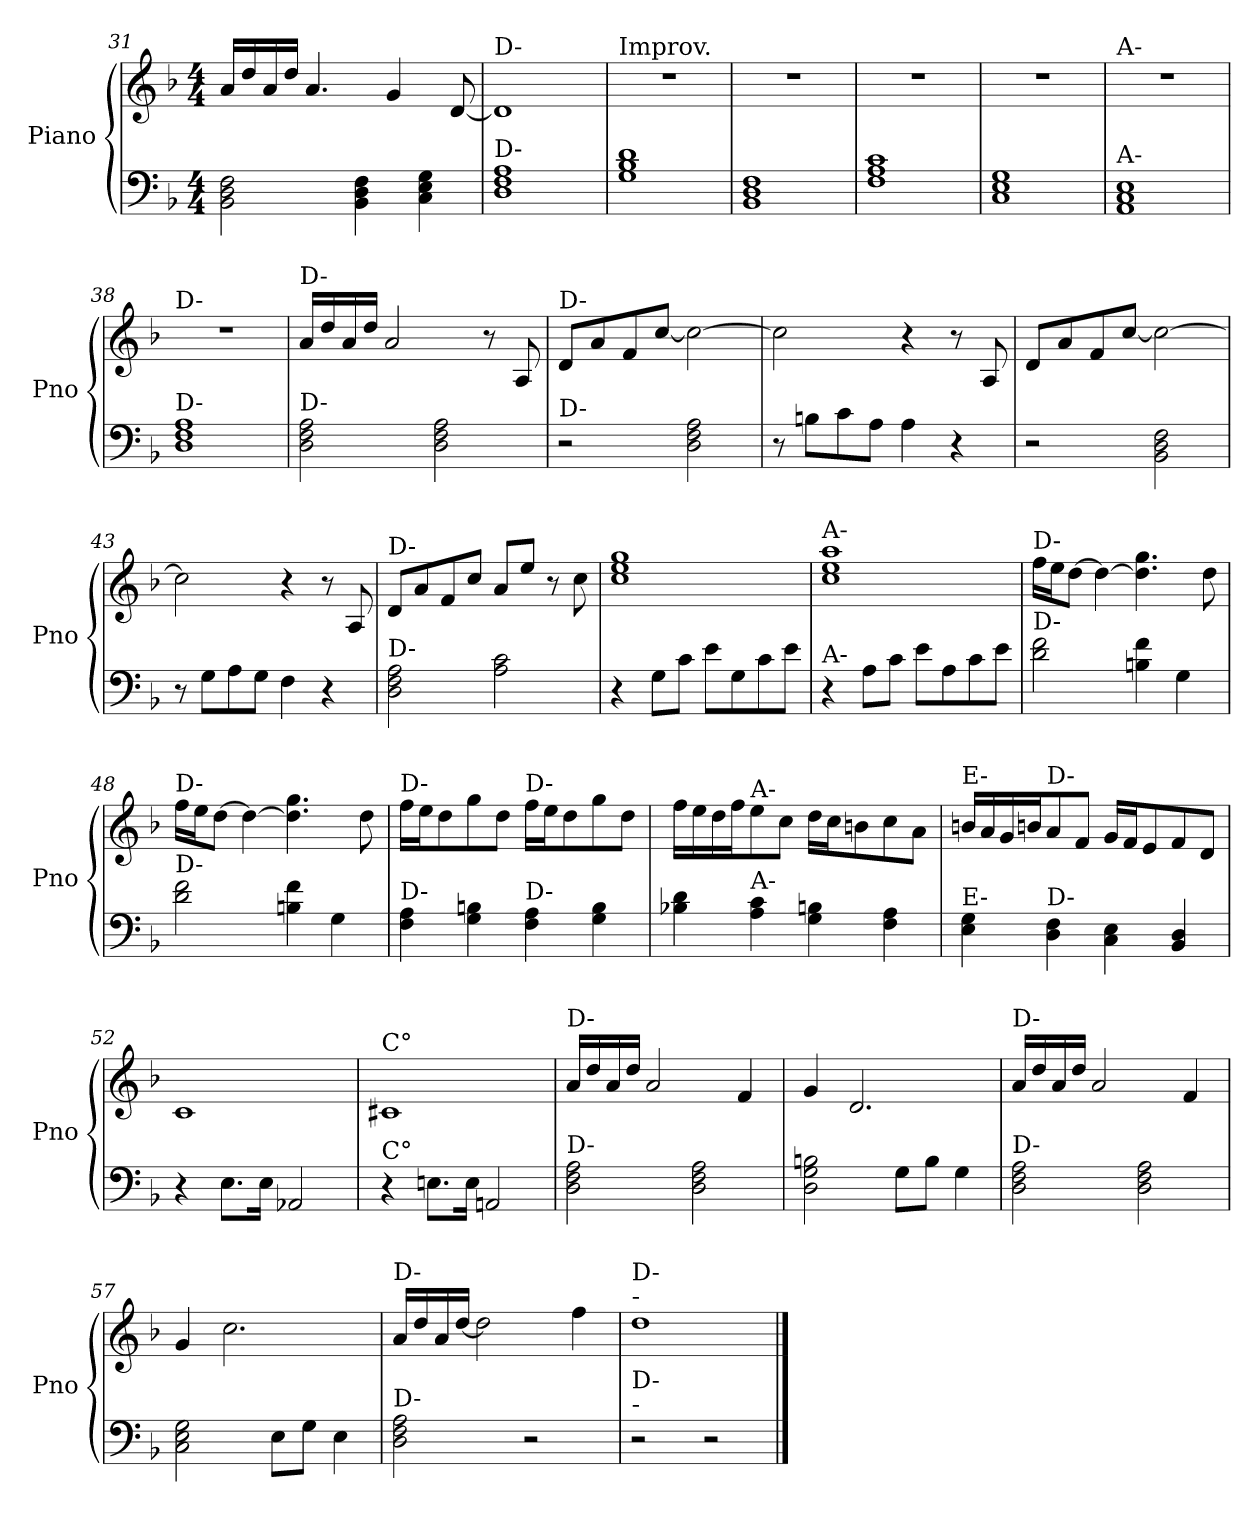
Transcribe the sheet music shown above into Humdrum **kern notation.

**kern	**kern
*part1	*part1
*staff2	*staff1
*I"Piano	*
*I'Pno	*
!!LO:LB:g=z
*clefF4	*clefG2
*k[b-]	*k[b-]
*F:	*F:
*M4/4	*M4/4
=31	=31
2BB-\ 2D\ 2F\	16a/LL
.	16dd/
.	16a/
.	16dd/JJ
.	4.a/
4BB-\ 4D\ 4F\	.
.	4g/
4C\ 4E\ 4G\	.
.	[8d/
=32	=32
!	!LO:TX:a:t=D-
!LO:TX:a:t=D-	!
1D 1F 1A	1d]
=33	=33
!	!LO:TX:a:t=Improv.
1G 1B- 1d	1r
=34	=34
1BB- 1D 1F	1r
=35	=35
1F 1A 1c	1r
=36	=36
1C 1E 1G	1r
=37	=37
!	!LO:TX:a:t=A-
!LO:TX:a:t=A-	!
1AA 1C 1E	1r
=38	=38
!	!LO:TX:a:t=D-
!LO:TX:a:t=D-	!
1D 1F 1A	1r
!!LO:PB:g=z
=39	=39
!	!LO:TX:a:t=D-
!LO:TX:a:t=D-	!
2D\ 2F\ 2A\	16a/LL
.	16dd/
.	16a/
.	16dd/JJ
.	2a/
2D\ 2F\ 2A\	.
.	8r
.	8A/
=40	=40
!	!LO:TX:a:t=D-
!LO:TX:a:t=D-	!
2r	8d/L
.	8a/
.	8f/
.	[8cc/J
2D\ 2F\ 2A\	2cc\_
=41	=41
8r	2cc\]
8Bn\L	.
8c\	.
8A\J	.
4A\	4r
4r	8r
.	8A/
!!LO:LB:g=z
=42	=42
2r	8d/L
.	8a/
.	8f/
.	[8cc/J
2BB-\ 2D\ 2F\	2cc\_
=43	=43
8r	2cc\]
8G\L	.
8A\	.
8G\J	.
4F\	4r
4r	8r
.	8A/
=44	=44
!	!LO:TX:a:t=D-
!LO:TX:a:t=D-	!
2D\ 2F\ 2A\	8d/L
.	8a/
.	8f/
.	8cc/J
2A\ 2c\	8a/L
.	8ee/J
.	8r
.	8cc\
!!LO:LB:g=z
=45	=45
4r	1cc 1ee 1gg
8G\L	.
8c\J	.
8e\L	.
8G\	.
8c\	.
8e\J	.
=46	=46
!	!LO:TX:a:t=A-
!LO:TX:a:t=A-	!
4r	1cc 1ee 1aa
8A\L	.
8c\J	.
8e\L	.
8A\	.
8c\	.
8e\J	.
=47	=47
!	!LO:TX:a:t=D-
!LO:TX:a:t=D-	!
2d\ 2f\	16ff\LL
.	16ee\J
.	[8dd\J
.	4dd\_
4Bn\ 4f\	4.dd\] 4.gg\
4G\	.
.	8dd\
!!LO:LB:g=z
=48	=48
!	!LO:TX:a:t=D-
!LO:TX:a:t=D-	!
2d\ 2f\	16ff\LL
.	16ee\J
.	[8dd\J
.	4dd\_
4Bn\ 4f\	4.dd\] 4.gg\
4G\	.
.	8dd\
=49	=49
!	!LO:TX:a:t=D-
!LO:TX:a:t=D-	!
4F\ 4A\	16ff\LL
.	16ee\J
.	8dd\
4G\ 4Bn\	8gg\
.	8dd\J
!	!LO:TX:a:t=D-
!LO:TX:a:t=D-	!
4F\ 4A\	16ff\LL
.	16ee\J
.	8dd\
4G\ 4B\	8gg\
.	8dd\J
!!LO:LB:g=z
=50	=50
4B-X\ 4d\	16ff\LL
.	16ee\
.	16dd\
.	16ff\J
!	!LO:TX:a:t=A-
!LO:TX:a:t=A-	!
4A\ 4c\	8ee\
.	8cc\J
4G\ 4Bn\	16dd\LL
.	16cc\J
.	8bn\
4F\ 4A\	8cc\
.	8a\J
=51	=51
!	!LO:TX:a:t=E-
!LO:TX:a:t=E-	!
4E\ 4G\	16bn/LL
.	16a/
.	16g/
.	16bn/J
!	!LO:TX:a:t=D-
!LO:TX:a:t=D-	!
4D\ 4F\	8a/
.	8f/J
4C\ 4E\	16g/LL
.	16f/J
.	8e/
4BB-/ 4D/	8f/
.	8d/J
!!LO:PB:g=z
=52	=52
4r	1c
8.E\L	.
16E\Jk	.
2AA-X/	.
=53	=53
!	!LO:TX:a:t=C°
!LO:TX:a:t=C°	!
4r	1c#X
8.En\L	.
16E\Jk	.
2AAn/	.
=54	=54
!	!LO:TX:a:t=D-
!LO:TX:a:t=D-	!
2D\ 2F\ 2A\	16a/LL
.	16dd/
.	16a/
.	16dd/JJ
.	2a/
2D\ 2F\ 2A\	.
.	4f/
=55	=55
2D\ 2G\ 2Bn\	4g/
.	2.d/
8G\L	.
8B\J	.
4G\	.
!!LO:LB:g=z
=56	=56
!	!LO:TX:a:t=D-
!LO:TX:a:t=D-	!
2D\ 2F\ 2A\	16a/LL
.	16dd/
.	16a/
.	16dd/JJ
.	2a/
2D\ 2F\ 2A\	.
.	4f/
=57	=57
2C\ 2E\ 2G\	4g/
.	2.cc\
8E\L	.
8G\J	.
4E\	.
=58	=58
!	!LO:TX:a:t=D-
!LO:TX:a:t=D-	!
2D\ 2F\ 2A\	16a/LL
.	16dd/
.	16a/
.	[16dd/JJ
.	2dd\]
2r	.
.	4ff\
=59	=59
!	!LO:TX:a:t=-
!	!LO:TX:a:t=D-
!LO:TX:a:t=-	!
!LO:TX:a:t=D-	!
2r	1dd
2r	.
==	==
*-	*-
